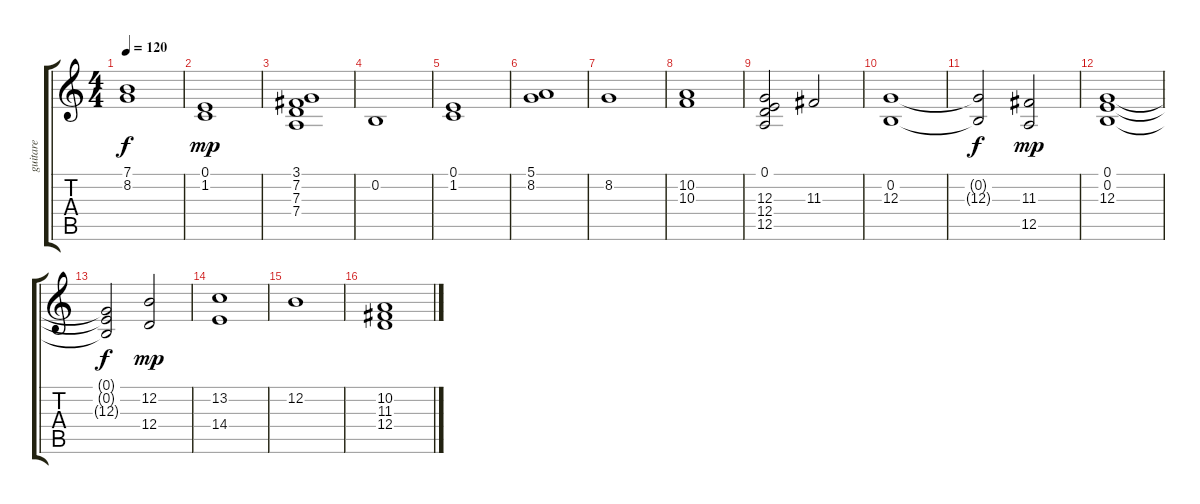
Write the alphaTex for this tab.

\track ("guitare" "guitare") {instrument stringensemble1}
\staff {score tabs}
\tuning (E4 B3 G3 D3 A2 E2) {hide}
\ts (4 4)
\tempo 120
\clef g2
\ks c
(7.1{t} 8.2{t}).1{dy f} |
(0.1 1.2).1{dy mp} |
(3.1 7.2 7.3 7.4).1 |
0.2.1 |
(0.1 1.2).1 |
(5.1 8.2).1 |
8.2.1 |
(10.2 10.3).1 |
(0.1 12.3 12.4 12.5).2 11.3.2 |
(0.2 12.3).1 |
(0.2{t} 12.3{t}).2{dy f} (11.3 12.5).2{dy mp} |
(0.1 0.2 12.3).1 |
(0.1{t} 0.2{t} 12.3{t}).2{dy f} (12.2 12.4).2{dy mp} |
(13.2 14.4).1 |
12.2.1 |
(10.2 11.3 12.4).1
